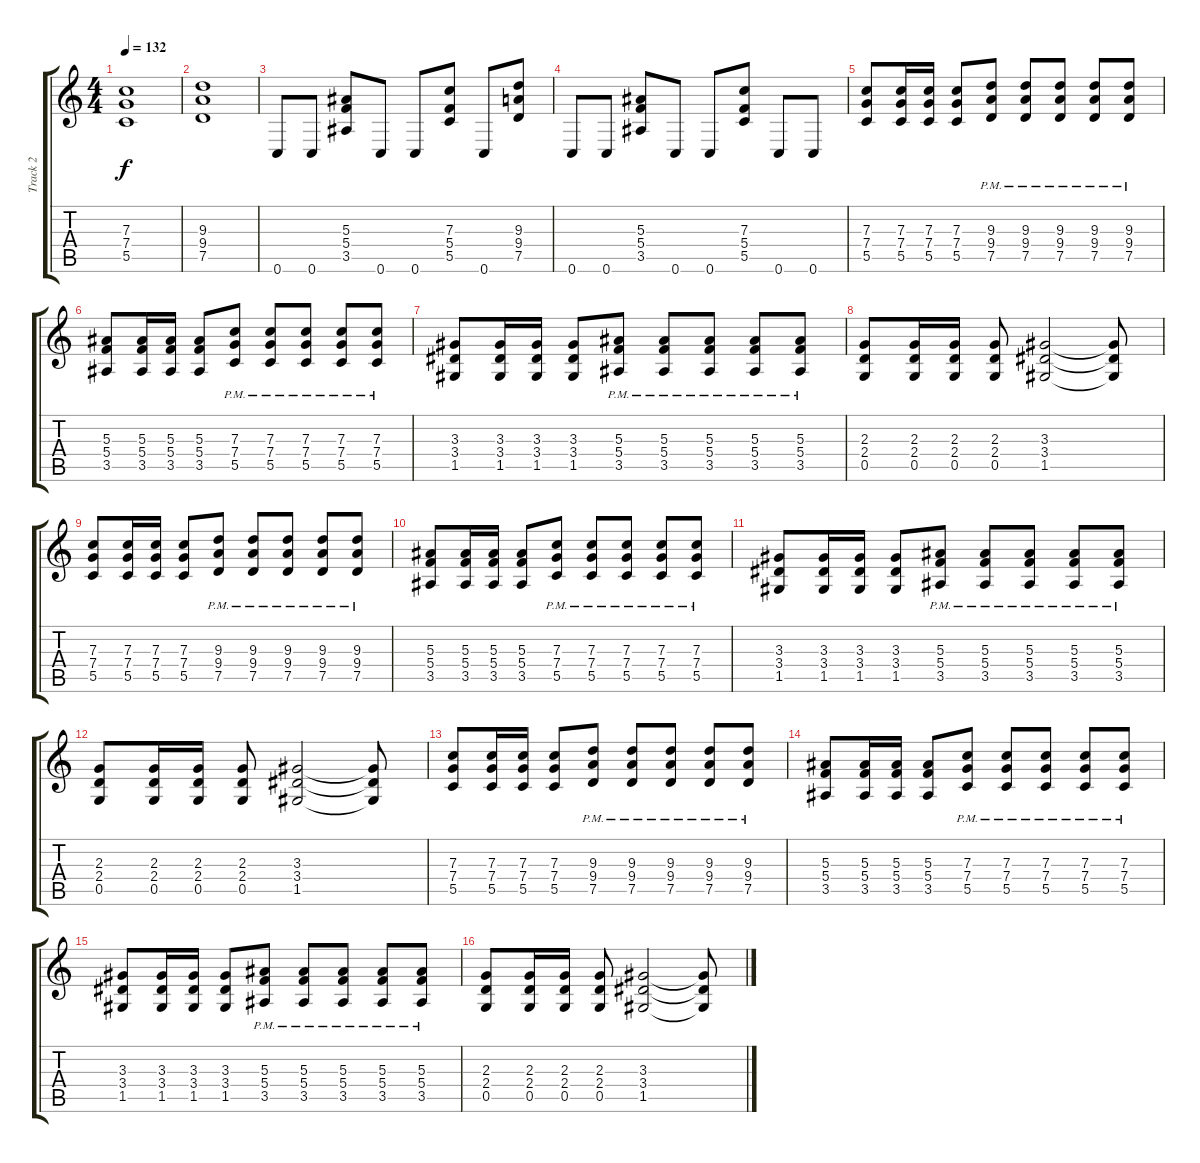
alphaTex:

\track ("Track 2" "Track 2") {instrument distortionguitar}
\staff {score tabs}
\tuning (D4 A3 F3 C3 G2 C2) {hide}
\ts (4 4)
\tempo 132
\clef g2
\ks c
(7.3 7.4 5.5).1{dy f} |
(9.3 9.4 7.5).1 |
0.6.8 0.6.8 (5.3 5.4 3.5).8 0.6.8 0.6.8 (7.3 5.4 5.5).8 0.6.8 (9.3 9.4 7.5).8 |
0.6.8 0.6.8 (5.3 5.4 3.5).8 0.6.8 0.6.8 (7.3 5.4 5.5).8 0.6.8 0.6.8 |
(7.3 7.4 5.5).8 (7.3 7.4 5.5).16 (7.3 7.4 5.5).16 (7.3 7.4 5.5).8 (9.3{pm} 9.4{pm} 7.5{pm}).8 (9.3{pm} 9.4{pm} 7.5{pm}).8 (9.3{pm} 9.4{pm} 7.5{pm}).8 (9.3{pm} 9.4{pm} 7.5{pm}).8 (9.3{pm} 9.4{pm} 7.5{pm}).8 |
(5.3 5.4 3.5).8 (5.3 5.4 3.5).16 (5.3 5.4 3.5).16 (5.3 5.4 3.5).8 (7.3{pm} 7.4{pm} 5.5{pm}).8 (7.3{pm} 7.4{pm} 5.5{pm}).8 (7.3{pm} 7.4{pm} 5.5{pm}).8 (7.3{pm} 7.4{pm} 5.5{pm}).8 (7.3{pm} 7.4{pm} 5.5{pm}).8 |
(3.3 3.4 1.5).8 (3.3 3.4 1.5).16 (3.3 3.4 1.5).16 (3.3 3.4 1.5).8 (5.3{pm} 5.4{pm} 3.5{pm}).8 (5.3{pm} 5.4{pm} 3.5{pm}).8 (5.3{pm} 5.4{pm} 3.5{pm}).8 (5.3{pm} 5.4{pm} 3.5{pm}).8 (5.3{pm} 5.4{pm} 3.5{pm}).8 |
(2.3 2.4 0.5).8 (2.3 2.4 0.5).16 (2.3 2.4 0.5).16 (2.3 2.4 0.5).8 (3.3 3.4 1.5).2 (3.3{t} 3.4{t} 1.5{t}).8 |
(7.3 7.4 5.5).8 (7.3 7.4 5.5).16 (7.3 7.4 5.5).16 (7.3 7.4 5.5).8 (9.3{pm} 9.4{pm} 7.5{pm}).8 (9.3{pm} 9.4{pm} 7.5{pm}).8 (9.3{pm} 9.4{pm} 7.5{pm}).8 (9.3{pm} 9.4{pm} 7.5{pm}).8 (9.3{pm} 9.4{pm} 7.5{pm}).8 |
(5.3 5.4 3.5).8 (5.3 5.4 3.5).16 (5.3 5.4 3.5).16 (5.3 5.4 3.5).8 (7.3{pm} 7.4{pm} 5.5{pm}).8 (7.3{pm} 7.4{pm} 5.5{pm}).8 (7.3{pm} 7.4{pm} 5.5{pm}).8 (7.3{pm} 7.4{pm} 5.5{pm}).8 (7.3{pm} 7.4{pm} 5.5{pm}).8 |
(3.3 3.4 1.5).8 (3.3 3.4 1.5).16 (3.3 3.4 1.5).16 (3.3 3.4 1.5).8 (5.3{pm} 5.4{pm} 3.5{pm}).8 (5.3{pm} 5.4{pm} 3.5{pm}).8 (5.3{pm} 5.4{pm} 3.5{pm}).8 (5.3{pm} 5.4{pm} 3.5{pm}).8 (5.3{pm} 5.4{pm} 3.5{pm}).8 |
(2.3 2.4 0.5).8 (2.3 2.4 0.5).16 (2.3 2.4 0.5).16 (2.3 2.4 0.5).8 (3.3 3.4 1.5).2 (3.3{t} 3.4{t} 1.5{t}).8 |
(7.3 7.4 5.5).8 (7.3 7.4 5.5).16 (7.3 7.4 5.5).16 (7.3 7.4 5.5).8 (9.3{pm} 9.4{pm} 7.5{pm}).8 (9.3{pm} 9.4{pm} 7.5{pm}).8 (9.3{pm} 9.4{pm} 7.5{pm}).8 (9.3{pm} 9.4{pm} 7.5{pm}).8 (9.3{pm} 9.4{pm} 7.5{pm}).8 |
(5.3 5.4 3.5).8 (5.3 5.4 3.5).16 (5.3 5.4 3.5).16 (5.3 5.4 3.5).8 (7.3{pm} 7.4{pm} 5.5{pm}).8 (7.3{pm} 7.4{pm} 5.5{pm}).8 (7.3{pm} 7.4{pm} 5.5{pm}).8 (7.3{pm} 7.4{pm} 5.5{pm}).8 (7.3{pm} 7.4{pm} 5.5{pm}).8 |
(3.3 3.4 1.5).8 (3.3 3.4 1.5).16 (3.3 3.4 1.5).16 (3.3 3.4 1.5).8 (5.3{pm} 5.4{pm} 3.5{pm}).8 (5.3{pm} 5.4{pm} 3.5{pm}).8 (5.3{pm} 5.4{pm} 3.5{pm}).8 (5.3{pm} 5.4{pm} 3.5{pm}).8 (5.3{pm} 5.4{pm} 3.5{pm}).8 |
(2.3 2.4 0.5).8 (2.3 2.4 0.5).16 (2.3 2.4 0.5).16 (2.3 2.4 0.5).8 (3.3 3.4 1.5).2 (3.3{t} 3.4{t} 1.5{t}).8
